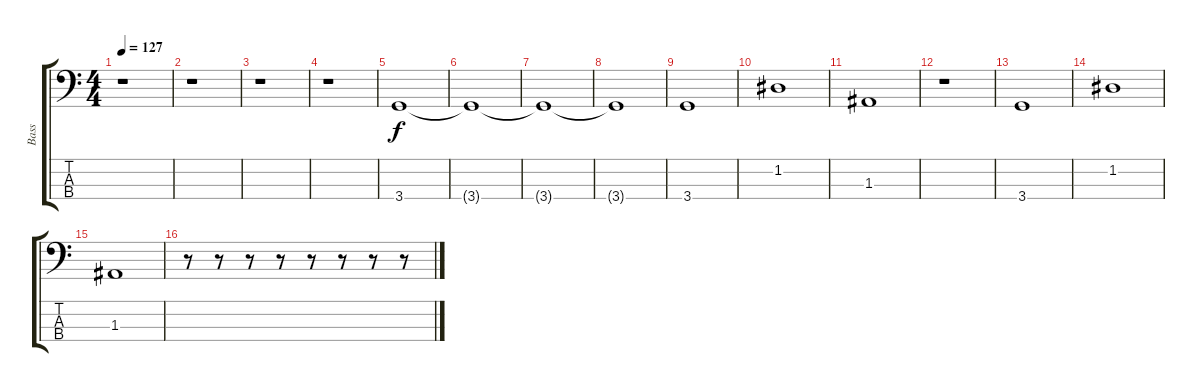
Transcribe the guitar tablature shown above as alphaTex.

\track ("Bass" "Bass") {instrument electricbassfinger}
\staff {score tabs}
\tuning (G2 D2 A1 E1) {hide}
\ts (4 4)
\tempo 127
\clef f4
\ks c
r.1{dy f instrument electricbassfinger} |
r.1 |
r.1 |
r.1 |
3.4.1 |
3.4{t}.1 |
3.4{t}.1 |
3.4{t}.1 |
3.4.1 |
1.2.1 |
1.3.1 |
r.1 |
3.4.1 |
1.2.1 |
1.3.1 |
r.8 r.8 r.8 r.8 r.8 r.8 r.8 r.8
